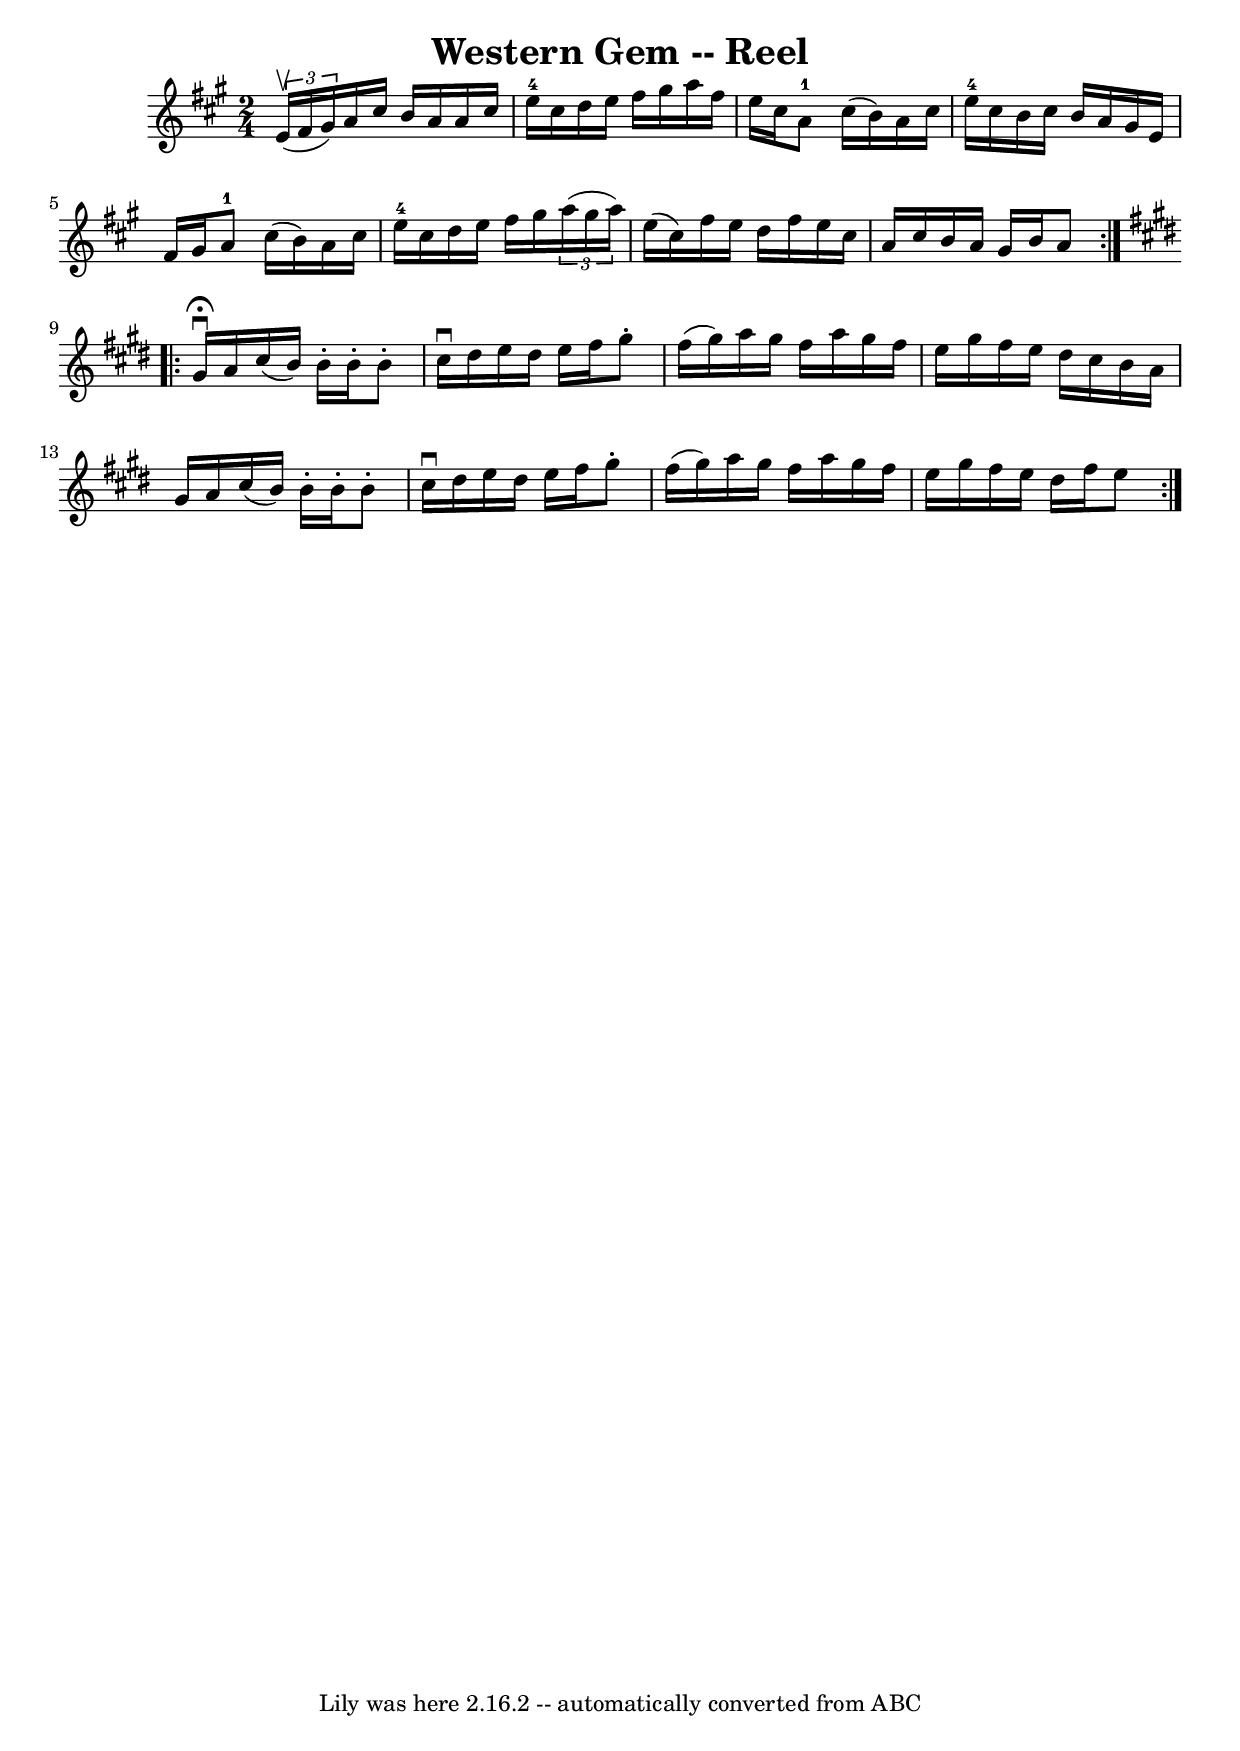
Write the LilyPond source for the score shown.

\version "2.16.2"
\include "Mammoth.ily"
\header {
  %% book = "Ryan's Mammoth Collection"
  crossRefNumber = "1"
  footnotes = "\\\\376"
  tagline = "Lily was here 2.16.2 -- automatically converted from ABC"
  title = "Western Gem -- Reel"

}
voicedefault =  {



  \repeat volta 2 {

    \time 2/4 
    \key a \major
    \times 2/3 { e'16^\upbow(fis'16 gis'16) 
	       } 
    |
    a'16 cis''16 b'16 a'16 a'16 cis''16 e''16-4   
    cis''16    |
    d''16 e''16 fis''16 gis''16 a''16 fis''16  
    e''16 cis''16    |
    a'8-1 cis''16 (b'16) a'16    
    cis''16 e''16-4 cis''16    |
    b'16 cis''16 b'16 a'16   
    gis'16 e'16 fis'16 gis'16    |
    a'8-1 cis''16 (
    b'16) a'16 cis''16 e''16-4 cis''16    |
    d''16 e''16 
    fis''16 gis''16    \times 2/3 { a''16 (gis''16 a''16) 
				  }   
    e''16 (cis''16)   |
    fis''16 e''16 d''16 fis''16    
    e''16 cis''16 a'16 cis''16    |
    b'16 a'16 gis'16    
    b'16 a'8    
  }   
  \key e \major
  
  \repeat volta 2 {
    gis'16^\fermata^\downbow a'16  |
    cis''16 (b'16) b'16 -. b'16 -. b'8 -. cis''16^\downbow dis''16    |
    e''16 dis''16    
    e''16 fis''16 gis''8 -. fis''16 (gis''16)   |
    a''16    
    gis''16 fis''16 a''16 gis''16 fis''16 e''16 gis''16    
    |
    fis''16 e''16 dis''16 cis''16 b'16 a'16 gis'16    
    a'16    |
    cis''16 (b'16) b'16 -. b'16 -. b'8 -.   
    cis''16^\downbow dis''16    |
    e''16 dis''16 e''16 fis''16  
    gis''8 -. fis''16 (gis''16)   |
    a''16 gis''16 fis''16  
    a''16 gis''16 fis''16 e''16 gis''16    |
    fis''16    
    e''16 dis''16 fis''16 e''8    
  }   

}

\score{
  <<

    \context Staff="default"
    {
      \voicedefault 
      
    }

  >>
  \layout {
    
  }
  \midi {
  }

}
